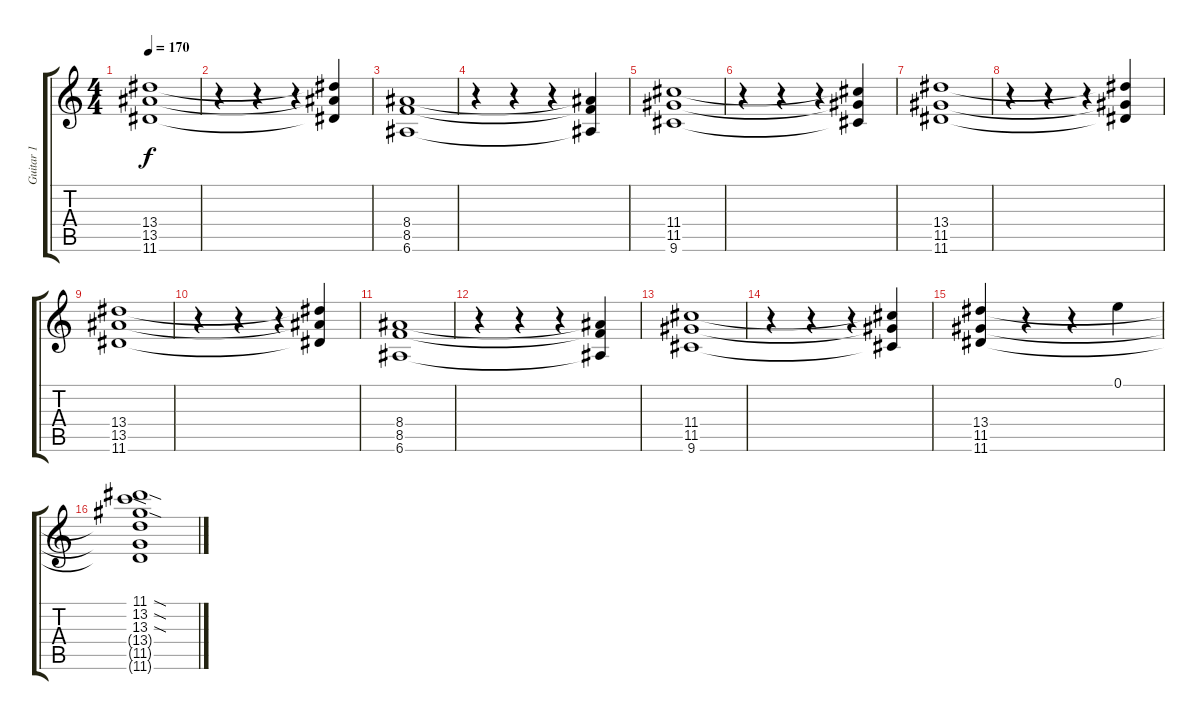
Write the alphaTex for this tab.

\track ("Guitar 1" "Guitar 1") {instrument overdrivenguitar}
\staff {score tabs}
\tuning (E4 B3 G3 D3 A2 E2) {hide}
\ts (4 4)
\tempo 170
\clef g2
\ks c
(13.4 13.5 11.6).1{dy f} |
r.4 r.4 r.4 (13.4{t} 13.5{t} 11.6{t}).4 |
(8.4 8.5 6.6).1 |
r.4 r.4 r.4 (8.4{t} 8.5{t} 6.6{t}).4 |
(11.4 11.5 9.6).1 |
r.4 r.4 r.4 (11.4{t} 11.5{t} 9.6{t}).4 |
(13.4 11.5 11.6).1 |
r.4 r.4 r.4 (13.4{t} 11.5{t} 11.6{t}).4 |
(13.4 13.5 11.6).1 |
r.4 r.4 r.4 (13.4{t} 13.5{t} 11.6{t}).4 |
(8.4 8.5 6.6).1 |
r.4 r.4 r.4 (8.4{t} 8.5{t} 6.6{t}).4 |
(11.4 11.5 9.6).1 |
r.4 r.4 r.4 (11.4{t} 11.5{t} 9.6{t}).4 |
(13.4 11.5 11.6).4 r.4 r.4 0.1.4 |
(11.1{sod} 13.2{sod} 13.3{sod} 13.4{t} 11.5{t} 11.6{t}).1
